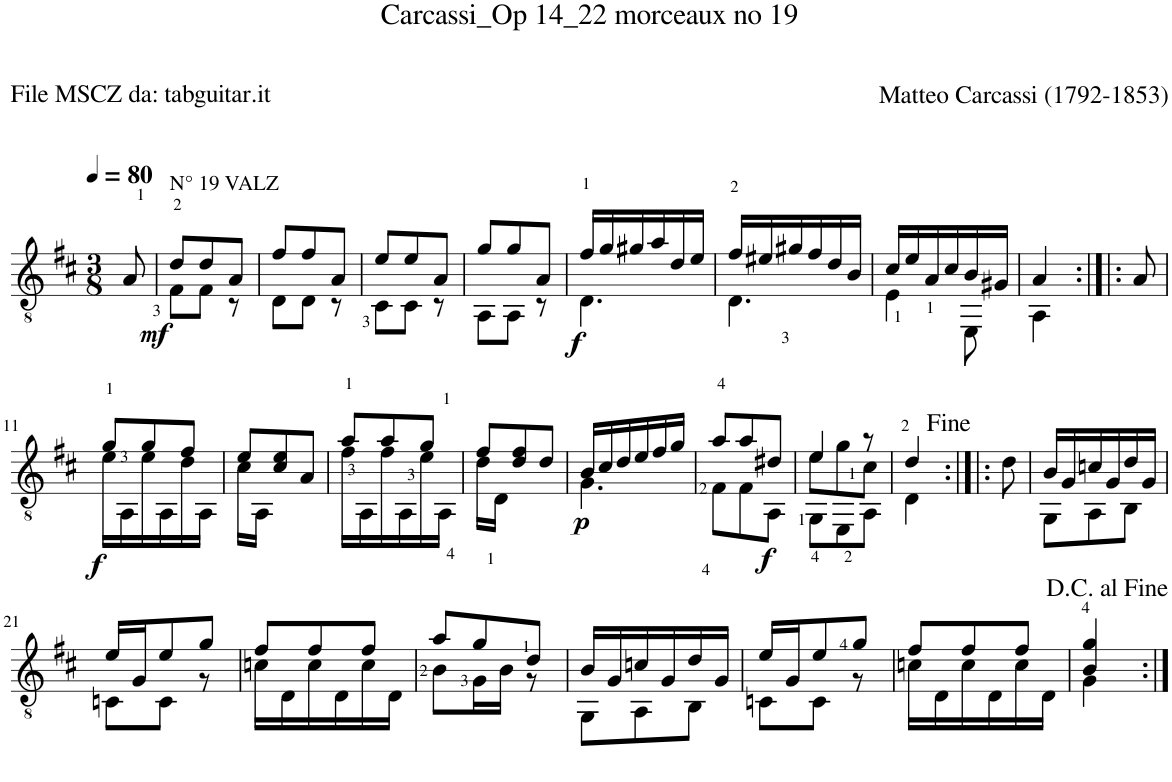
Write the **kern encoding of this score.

**kern	**dynam
*part1	*part1
*staff1	*staff1
*I"Guitar	*
*I'Guit.	*
*clefGv2	*
*k[f#c#]	*
*M3/8	*
*MM80	*
=1	=1
!	!LO:DY:b
8A/	mf
=2	=2
*^	*
!LO:TX:a:t=N° 19 VALZ	!	!
8d/L	8F#\L	.
8d/	8F#\J	.
8A/J	8r	.
=3	=3	=3
8f#/L	8D\L	.
8f#/	8D\J	.
8A/J	8r	.
=4	=4	=4
8e/L	8C#\L	.
8e/	8C#\J	.
8A/J	8r	.
=5	=5	=5
8g/L	8AA\L	.
8g/	8AA\J	.
8A/J	8r	.
=6	=6	=6
!	!	!LO:DY:b
16f#/LL	4.D\	f
16g/	.	.
16g#X/	.	.
16a/	.	.
16d/	.	.
16e/JJ	.	.
=7	=7	=7
16f#/LL	4.D\	.
16e#X/	.	.
16g#X/	.	.
16f#/	.	.
16d/	.	.
16B/JJ	.	.
=8	=8	=8
16c#/LL	4E\	.
16e/	.	.
16A/	.	.
16c#/	.	.
16B/	8EE\	.
16G#X/JJ	.	.
=9	=9	=9
4A/	4AA\	.
*v	*v	*
=10:|!|:	=10:|!|:
8A/	.
!!LO:LB:g=z
=11	=11
*^	*
!	!	!LO:DY:b
8g/L	16e\LL	f
.	16AA\	.
8g/	16e\	.
.	16AA\	.
8f#/J	16d\	.
.	16AA\JJ	.
=12	=12	=12
8e/L	16c#\LL	.
.	16AA\JJ	.
8c#/ 8e/	4ryy	.
8A/J	.	.
=13	=13	=13
8a/L	16f#\LL	.
.	16AA\	.
8a/	16f#\	.
.	16AA\	.
8g/J	16e\	.
.	16AA\JJ	.
=14	=14	=14
8f#/L	16d\LL	.
.	16D\JJ	.
8d/ 8f#/	4ryy	.
8d/J	.	.
=15	=15	=15
!	!	!LO:DY:b
16B/LL	4.G\	p
16c#/	.	.
16d/	.	.
16e/	.	.
16f#/	.	.
16g/JJ	.	.
=16	=16	=16
8a/L	8F#\L	.
8a/	8F#\	.
!	!	!LO:DY:b
8d#X/J	8AA\J	f
=17	=17	=17
*	*^	*
4e/	8e\L	8GG\L	.
.	8g\	8EE\	.
8r	8c#\J	8AA\J	.
*	*v	*v	*
=18	=18	=18
4d/	4D\	.
*v	*v	*
=19:|!|:	=19:|!|:
8d\	.
=20	=20
*^	*
16B/LL	8GG\L	.
16G/	.	.
16cn/	8AA\	.
16G/	.	.
16d/	8BB\J	.
16G/JJ	.	.
!!LO:LB:g=z	!!
=21	=21	=21
16e/LL	8Cn\L	.
16G/J	.	.
8e/	8C\J	.
8g/J	8r	.
=22	=22	=22
8f#/L	16cn\LL	.
.	16D\	.
8f#/	16c\	.
.	16D\	.
8f#/J	16c\	.
.	16D\JJ	.
=23	=23	=23
8a/L	8B\L	.
8g/	16G\L	.
.	16B\JJ	.
8d/J	8r	.
=24	=24	=24
16B/LL	8GG\L	.
16G/	.	.
16cn/	8AA\	.
16G/	.	.
16d/	8BB\J	.
16G/JJ	.	.
=25	=25	=25
16e/LL	8Cn\L	.
16G/J	.	.
8e/	8C\J	.
8g/J	8r	.
=26	=26	=26
8f#/L	16cn\LL	.
.	16D\	.
8f#/	16c\	.
.	16D\	.
8f#/J	16c\	.
.	16D\JJ	.
=27	=27	=27
4B/ 4g/	4G\	.
*v	*v	*
=:|!	=:|!
*-	*-
